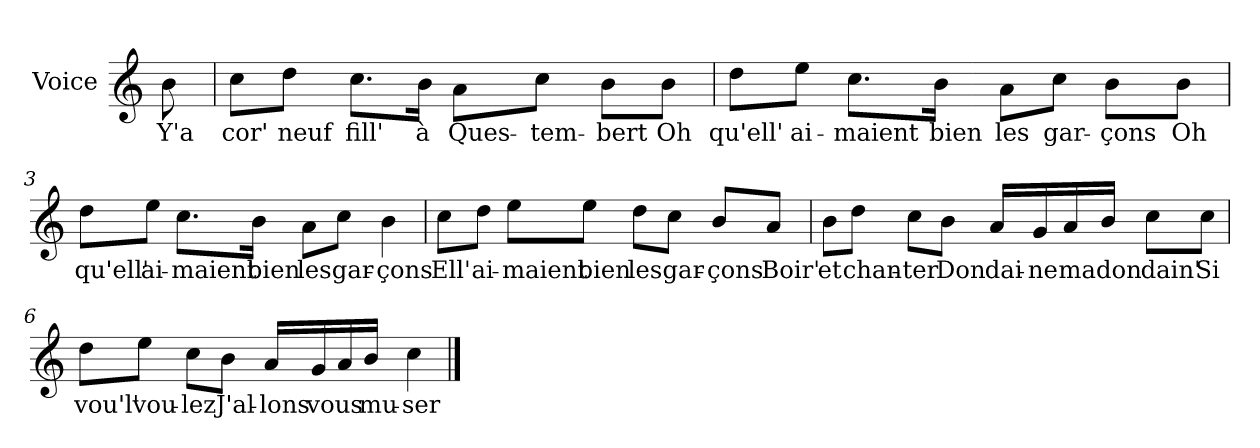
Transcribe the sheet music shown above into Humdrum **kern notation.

**kern	**text
*part1	*part1
*staff1	*staff1
*I"Voice	*
*I'V	*
*clefG2	*
*k[]	*
*C:	*
=	=
8b\	Y'a
=1	=1
8cc\L	cor'
8dd\J	neuf
8.cc\L	fill'
16b\Jk	à
8a\L	Ques-
8cc\J	-tem-
8b\L	-bert
8b\J	Oh
=2	=2
8dd\L	qu'ell'
8ee\J	ai-
8.cc\L	-maient
16b\Jk	bien
8a\L	les
8cc\J	gar-
8b\L	-çons
8b\J	Oh
!!LO:LB:g=z
=3	=3
8dd\L	qu'ell'
8ee\J	ai-
8.cc\L	-maient
16b\Jk	bien
8a\L	les
8cc\J	gar-
4b\	-çons
=4	=4
8cc\L	Ell'
8dd\J	ai-
8ee\L	-maient
8ee\J	bien
8dd\L	les
8cc\J	gar-
8b/L	-çons
8a/J	Boir'
!!LO:LB:g=z
=5	=5
8b\L	et
8dd\J	chan-
8cc\L	-ter
8b\J	Don
16a/LL	dai-
16g/	-ne
16a/	ma
16b/JJ	don
8cc\L	dain'
8cc\J	Si
=6	=6
8dd\L	vou'l'
8ee\J	vou-
8cc\L	-lez
8b\J	J'al-
16a/LL	-lons
16g/	vous
16a/	.
16b/JJ	mu-
4cc\	-ser
==	==
*-	*-
